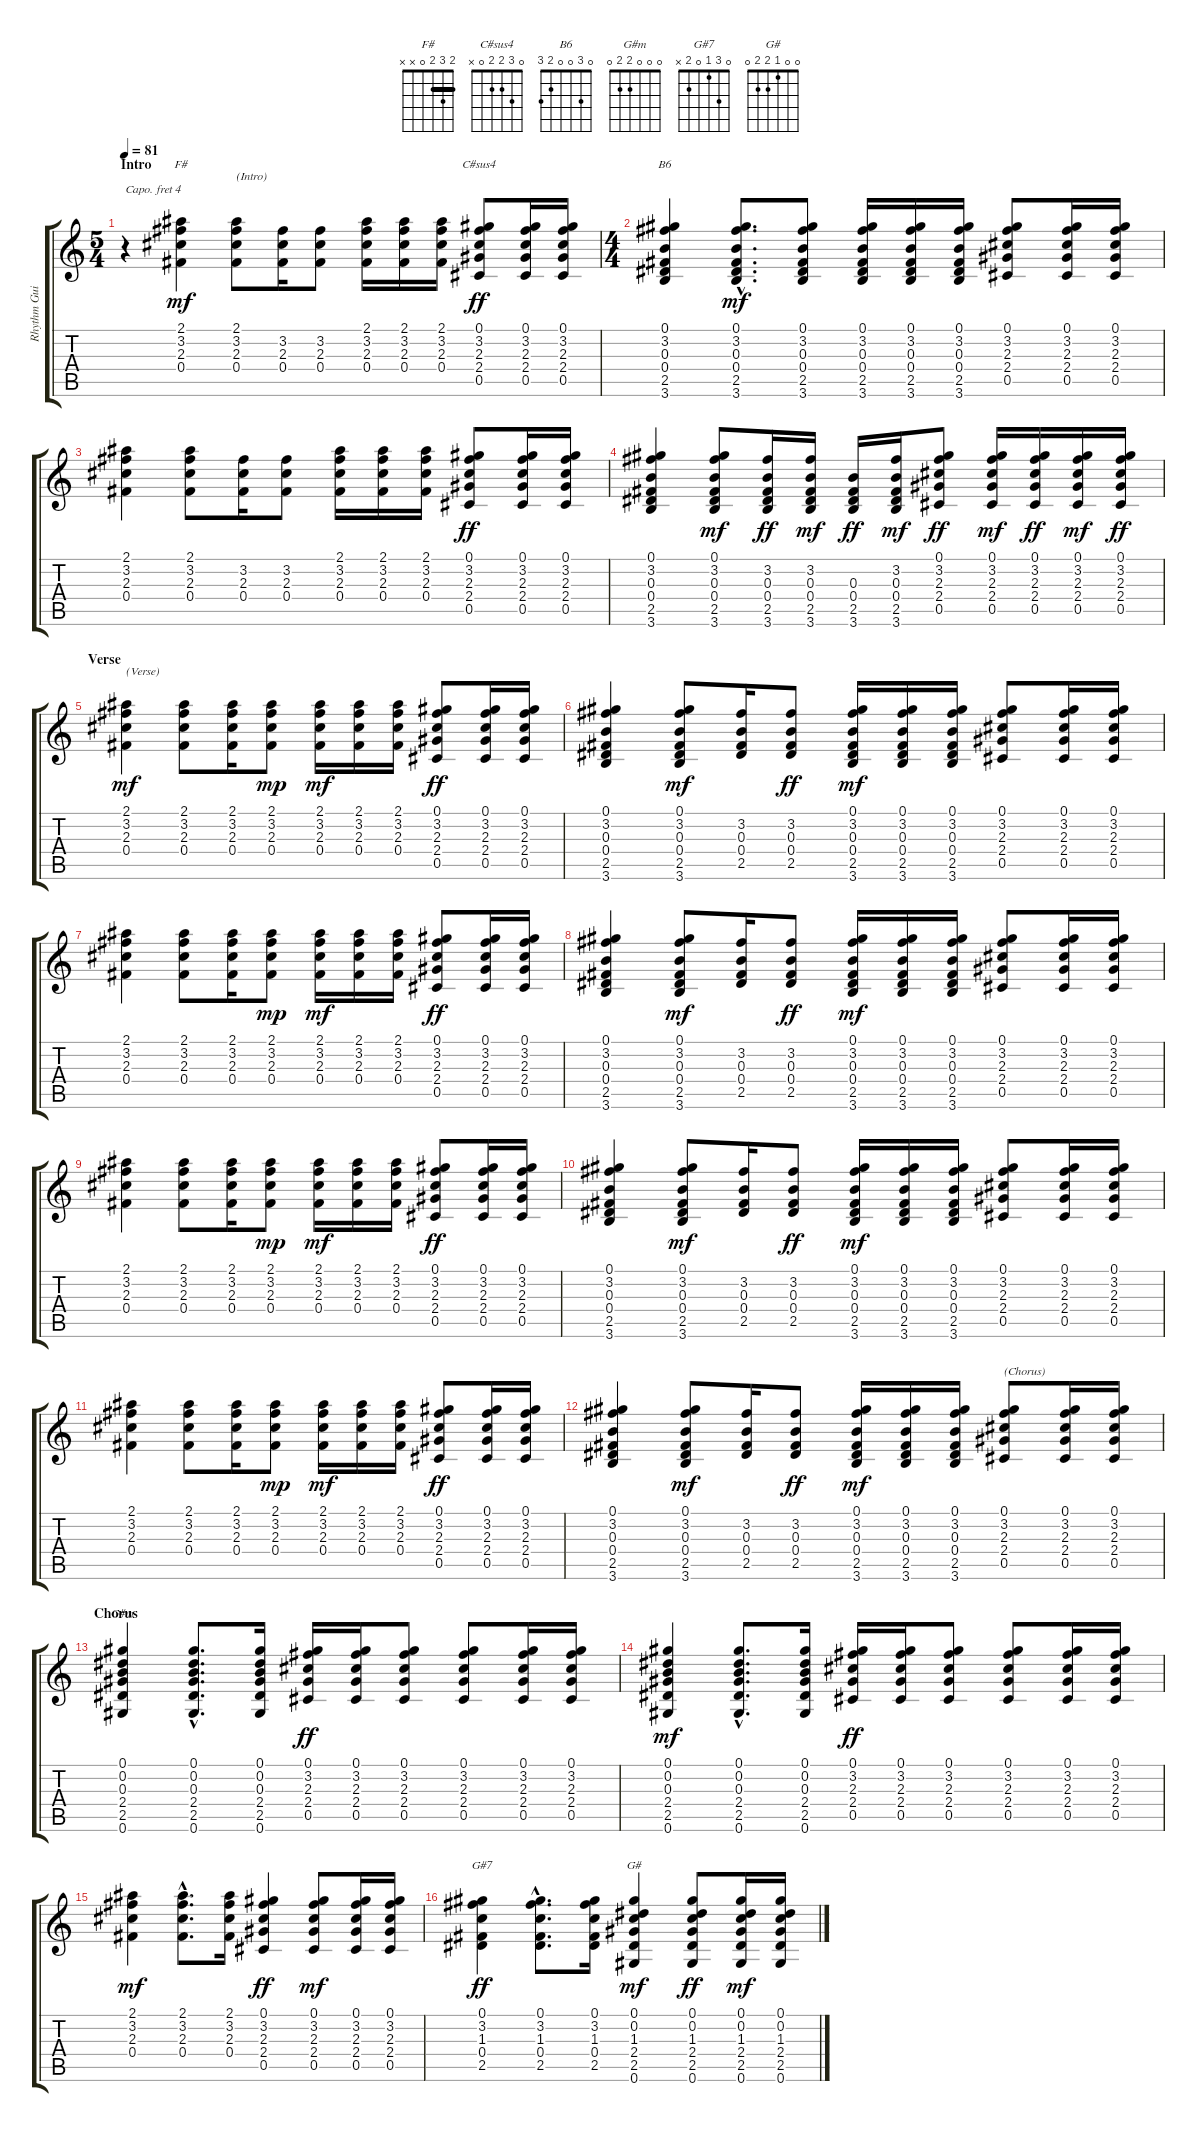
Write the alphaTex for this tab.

\track ("Rhythm Guitar (Capo 4)" "Rhythm Gui") {instrument acousticguitarsteel}
\staff {score tabs}
\capo 4
\tuning (E4 B3 G3 D3 A2 E2) {hide}
\chord ("F#" 2 3 2 0 x x) {barre 2}
\chord ("C#sus4" 0 3 2 2 0 x)
\chord ("B6" 0 3 0 0 2 3)
\chord ("G#m" 0 0 0 2 2 0)
\chord ("G#7" 0 3 1 0 2 x)
\chord ("G#" 0 0 1 2 2 0)
\ts (5 4)
\section ("" "Intro")
\tempo 81
\clef g2
\ks c
r.4{dy mf instrument acousticguitarsteel} (2.1 3.2 2.3 0.4).4{ch "F#"} (2.1 3.2 2.3 0.4).8{txt "(Intro)"} (3.2 2.3 0.4).16 (3.2 2.3 0.4).8 (2.1 3.2 2.3 0.4).16 (2.1 3.2 2.3 0.4).16 (2.1 3.2 2.3 0.4).16 (0.1 3.2 2.3 2.4 0.5).8{ch "C#sus4" dy ff} (0.1 3.2 2.3 2.4 0.5).16 (0.1 3.2 2.3 2.4 0.5).16 |
\ts (4 4)
(0.1 3.2 0.3 0.4 2.5 3.6).4{ch "B6"} (0.1{hac} 3.2{hac} 0.3{hac} 0.4{hac} 2.5{hac} 3.6{hac}).8{d dy mf} (0.1 3.2 0.3 0.4 2.5 3.6).8 (0.1 3.2 0.3 0.4 2.5 3.6).16 (0.1 3.2 0.3 0.4 2.5 3.6).16 (0.1 3.2 0.3 0.4 2.5 3.6).16 (0.1 3.2 2.3 2.4 0.5).8 (0.1 3.2 2.3 2.4 0.5).16 (0.1 3.2 2.3 2.4 0.5).16 |
(2.1 3.2 2.3 0.4).4 (2.1 3.2 2.3 0.4).8 (3.2 2.3 0.4).16 (3.2 2.3 0.4).8 (2.1 3.2 2.3 0.4).16 (2.1 3.2 2.3 0.4).16 (2.1 3.2 2.3 0.4).16 (0.1 3.2 2.3 2.4 0.5).8{dy ff} (0.1 3.2 2.3 2.4 0.5).16 (0.1 3.2 2.3 2.4 0.5).16 |
(0.1 3.2 0.3 0.4 2.5 3.6).4 (0.1 3.2 0.3 0.4 2.5 3.6).8{dy mf} (3.2 0.3 0.4 2.5 3.6).16{dy ff} (3.2 0.3 0.4 2.5 3.6).16{dy mf} (0.3 0.4 2.5 3.6).16{dy ff} (3.2 0.3 0.4 2.5 3.6).16{dy mf} (0.1 3.2 2.3 2.4 0.5).8{dy ff} (0.1 3.2 2.3 2.4 0.5).16{dy mf} (0.1 3.2 2.3 2.4 0.5).16{dy ff} (0.1 3.2 2.3 2.4 0.5).16{dy mf} (0.1 3.2 2.3 2.4 0.5).16{dy ff} |
\section ("" "Verse")
(2.1 3.2 2.3 0.4).4{txt "(Verse)" dy mf} (2.1 3.2 2.3 0.4).8 (2.1 3.2 2.3 0.4).16 (2.1 3.2 2.3 0.4).8{dy mp} (2.1 3.2 2.3 0.4).16{dy mf} (2.1 3.2 2.3 0.4).16 (2.1 3.2 2.3 0.4).16 (0.1 3.2 2.3 2.4 0.5).8{dy ff} (0.1 3.2 2.3 2.4 0.5).16 (0.1 3.2 2.3 2.4 0.5).16 |
(0.1 3.2 0.3 0.4 2.5 3.6).4 (0.1 3.2 0.3 0.4 2.5 3.6).8{dy mf} (3.2 0.3 0.4 2.5).16 (3.2 0.3 0.4 2.5).8{dy ff} (0.1 3.2 0.3 0.4 2.5 3.6).16{dy mf} (0.1 3.2 0.3 0.4 2.5 3.6).16 (0.1 3.2 0.3 0.4 2.5 3.6).16 (0.1 3.2 2.3 2.4 0.5).8 (0.1 3.2 2.3 2.4 0.5).16 (0.1 3.2 2.3 2.4 0.5).16 |
(2.1 3.2 2.3 0.4).4 (2.1 3.2 2.3 0.4).8 (2.1 3.2 2.3 0.4).16 (2.1 3.2 2.3 0.4).8{dy mp} (2.1 3.2 2.3 0.4).16{dy mf} (2.1 3.2 2.3 0.4).16 (2.1 3.2 2.3 0.4).16 (0.1 3.2 2.3 2.4 0.5).8{dy ff} (0.1 3.2 2.3 2.4 0.5).16 (0.1 3.2 2.3 2.4 0.5).16 |
(0.1 3.2 0.3 0.4 2.5 3.6).4 (0.1 3.2 0.3 0.4 2.5 3.6).8{dy mf} (3.2 0.3 0.4 2.5).16 (3.2 0.3 0.4 2.5).8{dy ff} (0.1 3.2 0.3 0.4 2.5 3.6).16{dy mf} (0.1 3.2 0.3 0.4 2.5 3.6).16 (0.1 3.2 0.3 0.4 2.5 3.6).16 (0.1 3.2 2.3 2.4 0.5).8 (0.1 3.2 2.3 2.4 0.5).16 (0.1 3.2 2.3 2.4 0.5).16 |
(2.1 3.2 2.3 0.4).4 (2.1 3.2 2.3 0.4).8 (2.1 3.2 2.3 0.4).16 (2.1 3.2 2.3 0.4).8{dy mp} (2.1 3.2 2.3 0.4).16{dy mf} (2.1 3.2 2.3 0.4).16 (2.1 3.2 2.3 0.4).16 (0.1 3.2 2.3 2.4 0.5).8{dy ff} (0.1 3.2 2.3 2.4 0.5).16 (0.1 3.2 2.3 2.4 0.5).16 |
(0.1 3.2 0.3 0.4 2.5 3.6).4 (0.1 3.2 0.3 0.4 2.5 3.6).8{dy mf} (3.2 0.3 0.4 2.5).16 (3.2 0.3 0.4 2.5).8{dy ff} (0.1 3.2 0.3 0.4 2.5 3.6).16{dy mf} (0.1 3.2 0.3 0.4 2.5 3.6).16 (0.1 3.2 0.3 0.4 2.5 3.6).16 (0.1 3.2 2.3 2.4 0.5).8 (0.1 3.2 2.3 2.4 0.5).16 (0.1 3.2 2.3 2.4 0.5).16 |
(2.1 3.2 2.3 0.4).4 (2.1 3.2 2.3 0.4).8 (2.1 3.2 2.3 0.4).16 (2.1 3.2 2.3 0.4).8{dy mp} (2.1 3.2 2.3 0.4).16{dy mf} (2.1 3.2 2.3 0.4).16 (2.1 3.2 2.3 0.4).16 (0.1 3.2 2.3 2.4 0.5).8{dy ff} (0.1 3.2 2.3 2.4 0.5).16 (0.1 3.2 2.3 2.4 0.5).16 |
(0.1 3.2 0.3 0.4 2.5 3.6).4 (0.1 3.2 0.3 0.4 2.5 3.6).8{dy mf} (3.2 0.3 0.4 2.5).16 (3.2 0.3 0.4 2.5).8{dy ff} (0.1 3.2 0.3 0.4 2.5 3.6).16{dy mf} (0.1 3.2 0.3 0.4 2.5 3.6).16 (0.1 3.2 0.3 0.4 2.5 3.6).16 (0.1 3.2 2.3 2.4 0.5).8{txt "(Chorus)"} (0.1 3.2 2.3 2.4 0.5).16 (0.1 3.2 2.3 2.4 0.5).16 |
\section ("" "Chorus")
(0.1 0.2 0.3 2.4 2.5 0.6).4{ch "G#m"} (0.1{hac} 0.2{hac} 0.3{hac} 2.4{hac} 2.5{hac} 0.6{hac}).8{d} (0.1 0.2 0.3 2.4 2.5 0.6).16 (0.1 3.2 2.3 2.4 0.5).16{dy ff} (0.1 3.2 2.3 2.4 0.5).16 (0.1 3.2 2.3 2.4 0.5).8 (0.1 3.2 2.3 2.4 0.5).8 (0.1 3.2 2.3 2.4 0.5).16 (0.1 3.2 2.3 2.4 0.5).16 |
(0.1 0.2 0.3 2.4 2.5 0.6).4{dy mf} (0.1{hac} 0.2{hac} 0.3{hac} 2.4{hac} 2.5{hac} 0.6{hac}).8{d} (0.1 0.2 0.3 2.4 2.5 0.6).16 (0.1 3.2 2.3 2.4 0.5).16{dy ff} (0.1 3.2 2.3 2.4 0.5).16 (0.1 3.2 2.3 2.4 0.5).8 (0.1 3.2 2.3 2.4 0.5).8 (0.1 3.2 2.3 2.4 0.5).16 (0.1 3.2 2.3 2.4 0.5).16 |
(2.1 3.2 2.3 0.4).4{dy mf} (2.1{hac} 3.2{hac} 2.3{hac} 0.4{hac}).8{d} (2.1 3.2 2.3 0.4).16 (0.1 3.2 2.3 2.4 0.5).4{dy ff} (0.1 3.2 2.3 2.4 0.5).8{dy mf} (0.1 3.2 2.3 2.4 0.5).16 (0.1 3.2 2.3 2.4 0.5).16 |
(0.1 3.2 1.3 0.4 2.5).4{ch "G#7" dy ff} (0.1{hac} 3.2{hac} 1.3{hac} 0.4{hac} 2.5{hac}).8{d} (0.1 3.2 1.3 0.4 2.5).16 (0.1 0.2 1.3 2.4 2.5 0.6).4{ch "G#" dy mf} (0.1 0.2 1.3 2.4 2.5 0.6).8{dy ff} (0.1 0.2 1.3 2.4 2.5 0.6).16{dy mf} (0.1 0.2 1.3 2.4 2.5 0.6).16
